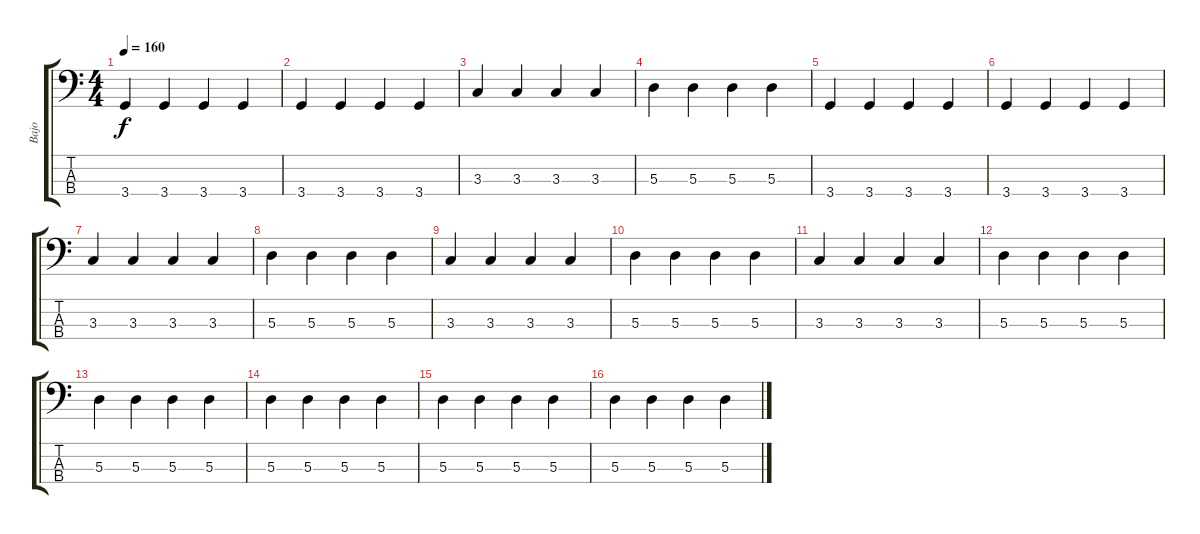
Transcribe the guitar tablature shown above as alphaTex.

\track ("Bajo" "Bajo") {instrument electricbasspick}
\staff {score tabs}
\tuning (G2 D2 A1 E1) {hide}
\ts (4 4)
\tempo 160
\clef f4
\ks c
3.4.4{dy f} 3.4.4 3.4.4 3.4.4 |
3.4.4 3.4.4 3.4.4 3.4.4 |
3.3.4 3.3.4 3.3.4 3.3.4 |
5.3.4 5.3.4 5.3.4 5.3.4 |
3.4.4 3.4.4 3.4.4 3.4.4 |
3.4.4 3.4.4 3.4.4 3.4.4 |
3.3.4 3.3.4 3.3.4 3.3.4 |
5.3.4 5.3.4 5.3.4 5.3.4 |
3.3.4 3.3.4 3.3.4 3.3.4 |
5.3.4 5.3.4 5.3.4 5.3.4 |
3.3.4 3.3.4 3.3.4 3.3.4 |
5.3.4 5.3.4 5.3.4 5.3.4 |
5.3.4 5.3.4 5.3.4 5.3.4 |
5.3.4 5.3.4 5.3.4 5.3.4 |
5.3.4 5.3.4 5.3.4 5.3.4 |
5.3.4 5.3.4 5.3.4 5.3.4
